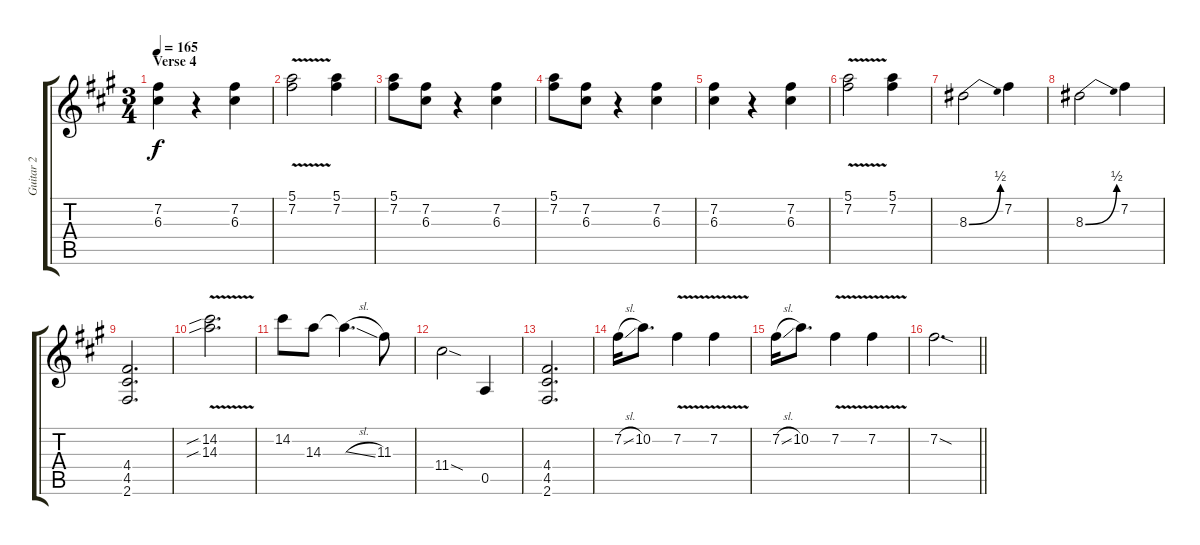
\track ("Guitar 2" "Guitar 2") {instrument overdrivenguitar}
\staff {score tabs}
\tuning (E4 B3 G3 D3 A2 E2) {hide}
\ts (3 4)
\section ("" "Verse 4")
\tempo 165
\clef g2
\ks a
(7.2 6.3).4{dy f} r.4 (7.2 6.3).4 |
(5.1{v} 7.2{v}).2 (5.1 7.2).4 |
(5.1 7.2).8 (7.2 6.3).8 r.4 (7.2 6.3).4 |
(5.1 7.2).8 (7.2 6.3).8 r.4 (7.2 6.3).4 |
(7.2 6.3).4 r.4 (7.2 6.3).4 |
(5.1{v} 7.2{v}).2 (5.1 7.2).4 |
8.3{be (bend 0 0 60 2)}.2 7.2.4 |
8.3{be (bend 0 0 60 2)}.2 7.2.4 |
(4.4 4.5 2.6).2{d} |
(14.2{v sib} 14.3{v sib}).2{d} |
14.2.8 14.3.8 14.3{sl t}.4{d} 11.3.8 |
11.4{sod}.2 0.5.4 |
(4.4 4.5 2.6).2{d} |
7.2{sl}.16 10.2.8{d} 7.2{v}.4 7.2{v}.4 |
7.2{sl}.16 10.2.8{d} 7.2{v}.4 7.2{v}.4 |
\barLineRight lightlight
7.2{sod}.2{d}
